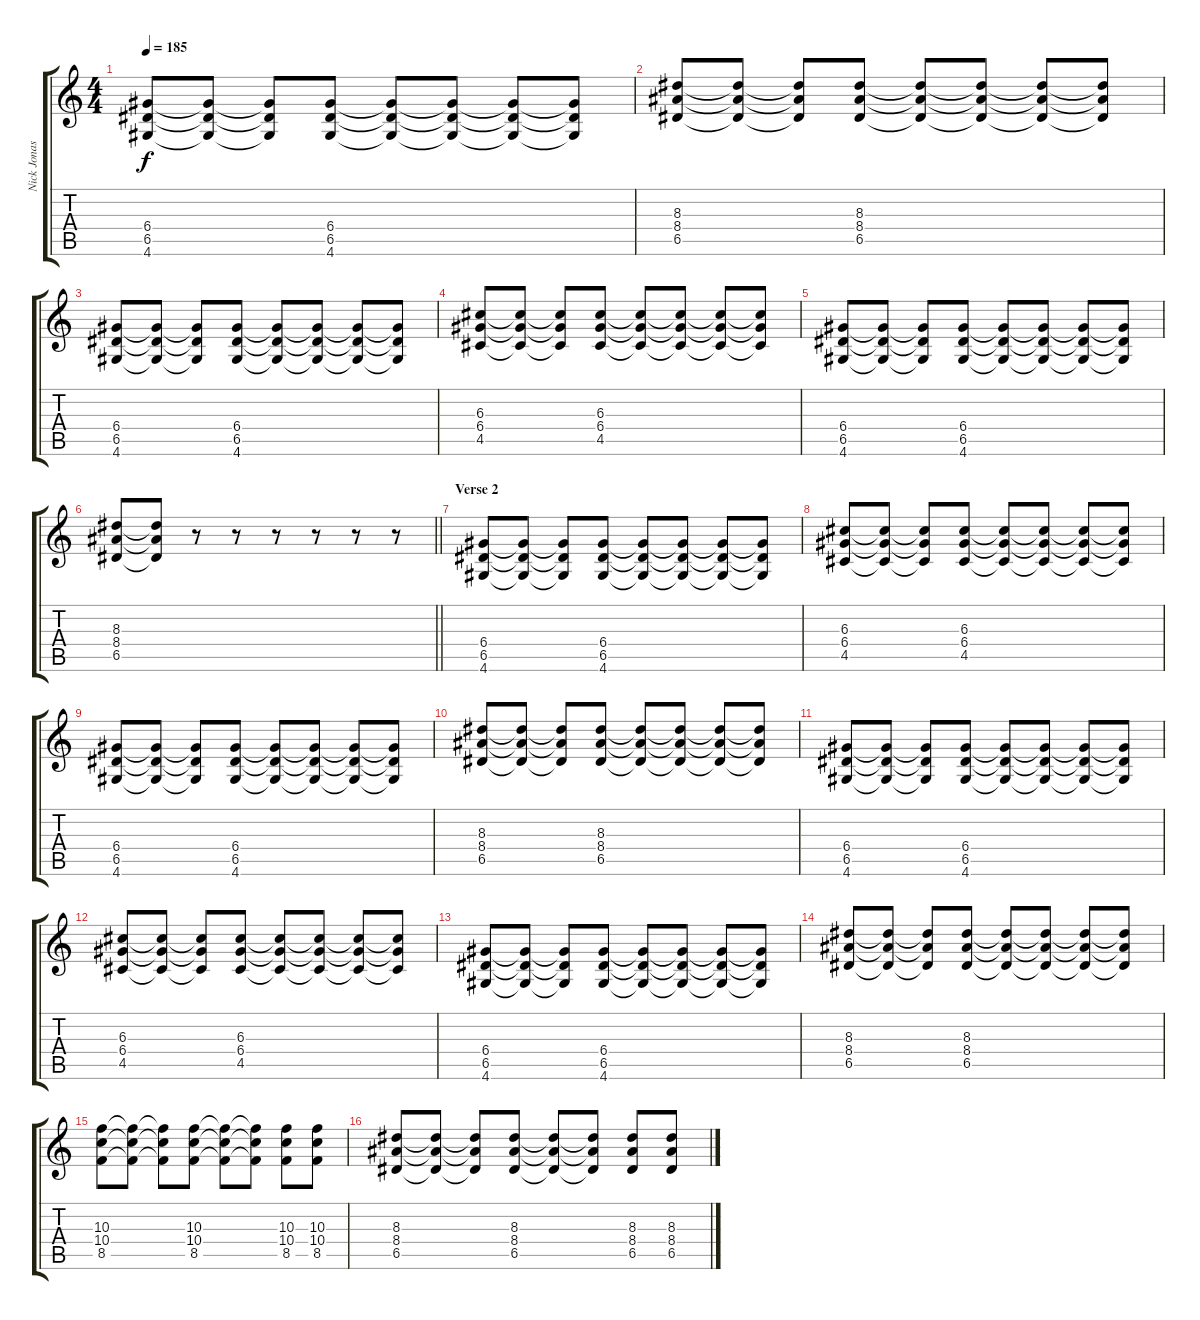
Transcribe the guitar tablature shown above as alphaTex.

\track ("Nick Jonas" "Nick Jonas") {instrument distortionguitar}
\staff {score tabs}
\tuning (E4 B3 G3 D3 A2 E2) {hide}
\ts (4 4)
\tempo 185
\clef g2
\ks c
(6.4 6.5 4.6).8{dy f} (6.4{t} 6.5{t} 4.6{t}).8 (6.4{t} 6.5{t} 4.6{t}).8 (6.4 6.5 4.6).8 (6.4{t} 6.5{t} 4.6{t}).8 (6.4{t} 6.5{t} 4.6{t}).8 (6.4{t} 6.5{t} 4.6{t}).8 (6.4{t} 6.5{t} 4.6{t}).8 |
(8.3 8.4 6.5).8 (8.3{t} 8.4{t} 6.5{t}).8 (8.3{t} 8.4{t} 6.5{t}).8 (8.3 8.4 6.5).8 (8.3{t} 8.4{t} 6.5{t}).8 (8.3{t} 8.4{t} 6.5{t}).8 (8.3{t} 8.4{t} 6.5{t}).8 (8.3{t} 8.4{t} 6.5{t}).8 |
(6.4 6.5 4.6).8 (6.4{t} 6.5{t} 4.6{t}).8 (6.4{t} 6.5{t} 4.6{t}).8 (6.4 6.5 4.6).8 (6.4{t} 6.5{t} 4.6{t}).8 (6.4{t} 6.5{t} 4.6{t}).8 (6.4{t} 6.5{t} 4.6{t}).8 (6.4{t} 6.5{t} 4.6{t}).8 |
(6.3 6.4 4.5).8 (6.3{t} 6.4{t} 4.5{t}).8 (6.3{t} 6.4{t} 4.5{t}).8 (6.3 6.4 4.5).8 (6.3{t} 6.4{t} 4.5{t}).8 (6.3{t} 6.4{t} 4.5{t}).8 (6.3{t} 6.4{t} 4.5{t}).8 (6.3{t} 6.4{t} 4.5{t}).8 |
(6.4 6.5 4.6).8 (6.4{t} 6.5{t} 4.6{t}).8 (6.4{t} 6.5{t} 4.6{t}).8 (6.4 6.5 4.6).8 (6.4{t} 6.5{t} 4.6{t}).8 (6.4{t} 6.5{t} 4.6{t}).8 (6.4{t} 6.5{t} 4.6{t}).8 (6.4{t} 6.5{t} 4.6{t}).8 |
\barLineRight lightlight
(8.3 8.4 6.5).8 (8.3{t} 8.4{t} 6.5{t}).8 r.8 r.8 r.8 r.8 r.8 r.8 |
\section ("" "Verse 2")
(6.4 6.5 4.6).8 (6.4{t} 6.5{t} 4.6{t}).8 (6.4{t} 6.5{t} 4.6{t}).8 (6.4 6.5 4.6).8 (6.4{t} 6.5{t} 4.6{t}).8 (6.4{t} 6.5{t} 4.6{t}).8 (6.4{t} 6.5{t} 4.6{t}).8 (6.4{t} 6.5{t} 4.6{t}).8 |
(6.3 6.4 4.5).8 (6.3{t} 6.4{t} 4.5{t}).8 (6.3{t} 6.4{t} 4.5{t}).8 (6.3 6.4 4.5).8 (6.3{t} 6.4{t} 4.5{t}).8 (6.3{t} 6.4{t} 4.5{t}).8 (6.3{t} 6.4{t} 4.5{t}).8 (6.3{t} 6.4{t} 4.5{t}).8 |
(6.4 6.5 4.6).8 (6.4{t} 6.5{t} 4.6{t}).8 (6.4{t} 6.5{t} 4.6{t}).8 (6.4 6.5 4.6).8 (6.4{t} 6.5{t} 4.6{t}).8 (6.4{t} 6.5{t} 4.6{t}).8 (6.4{t} 6.5{t} 4.6{t}).8 (6.4{t} 6.5{t} 4.6{t}).8 |
(8.3 8.4 6.5).8 (8.3{t} 8.4{t} 6.5{t}).8 (8.3{t} 8.4{t} 6.5{t}).8 (8.3 8.4 6.5).8 (8.3{t} 8.4{t} 6.5{t}).8 (8.3{t} 8.4{t} 6.5{t}).8 (8.3{t} 8.4{t} 6.5{t}).8 (8.3{t} 8.4{t} 6.5{t}).8 |
(6.4 6.5 4.6).8 (6.4{t} 6.5{t} 4.6{t}).8 (6.4{t} 6.5{t} 4.6{t}).8 (6.4 6.5 4.6).8 (6.4{t} 6.5{t} 4.6{t}).8 (6.4{t} 6.5{t} 4.6{t}).8 (6.4{t} 6.5{t} 4.6{t}).8 (6.4{t} 6.5{t} 4.6{t}).8 |
(6.3 6.4 4.5).8 (6.3{t} 6.4{t} 4.5{t}).8 (6.3{t} 6.4{t} 4.5{t}).8 (6.3 6.4 4.5).8 (6.3{t} 6.4{t} 4.5{t}).8 (6.3{t} 6.4{t} 4.5{t}).8 (6.3{t} 6.4{t} 4.5{t}).8 (6.3{t} 6.4{t} 4.5{t}).8 |
(6.4 6.5 4.6).8 (6.4{t} 6.5{t} 4.6{t}).8 (6.4{t} 6.5{t} 4.6{t}).8 (6.4 6.5 4.6).8 (6.4{t} 6.5{t} 4.6{t}).8 (6.4{t} 6.5{t} 4.6{t}).8 (6.4{t} 6.5{t} 4.6{t}).8 (6.4{t} 6.5{t} 4.6{t}).8 |
(8.3 8.4 6.5).8 (8.3{t} 8.4{t} 6.5{t}).8 (8.3{t} 8.4{t} 6.5{t}).8 (8.3 8.4 6.5).8 (8.3{t} 8.4{t} 6.5{t}).8 (8.3{t} 8.4{t} 6.5{t}).8 (8.3{t} 8.4{t} 6.5{t}).8 (8.3{t} 8.4{t} 6.5{t}).8 |
(10.3 10.4 8.5).8 (10.3{t} 10.4{t} 8.5{t}).8 (10.3{t} 10.4{t} 8.5{t}).8 (10.3 10.4 8.5).8 (10.3{t} 10.4{t} 8.5{t}).8 (10.3{t} 10.4{t} 8.5{t}).8 (10.3 10.4 8.5).8 (10.3 10.4 8.5).8 |
(8.3 8.4 6.5).8 (8.3{t} 8.4{t} 6.5{t}).8 (8.3{t} 8.4{t} 6.5{t}).8 (8.3 8.4 6.5).8 (8.3{t} 8.4{t} 6.5{t}).8 (8.3{t} 8.4{t} 6.5{t}).8 (8.3 8.4 6.5).8 (8.3 8.4 6.5).8
